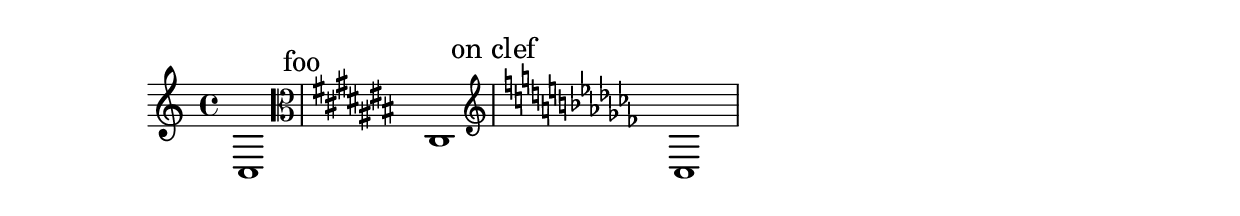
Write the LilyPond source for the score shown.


\header {

  texidoc = "The rehearsal mark is put on top a breakable symbol,
  according to the value of @code{break-align-symbol} value of the
  @code{RehearsalMark}. The same holds for @code{BarNumber} grobs."

}

\version "2.10.0"
  
\relative {
  c1 \mark "foo"
  \key cis \major
  \clef alto
  \override Score.RehearsalMark #'break-align-symbol = #'key-signature
  \mark "on-key"
  cis
  \key ces \major
  \override Score.RehearsalMark #'break-align-symbol = #'clef
  \clef treble
  \mark "on clef"
  ces
}
